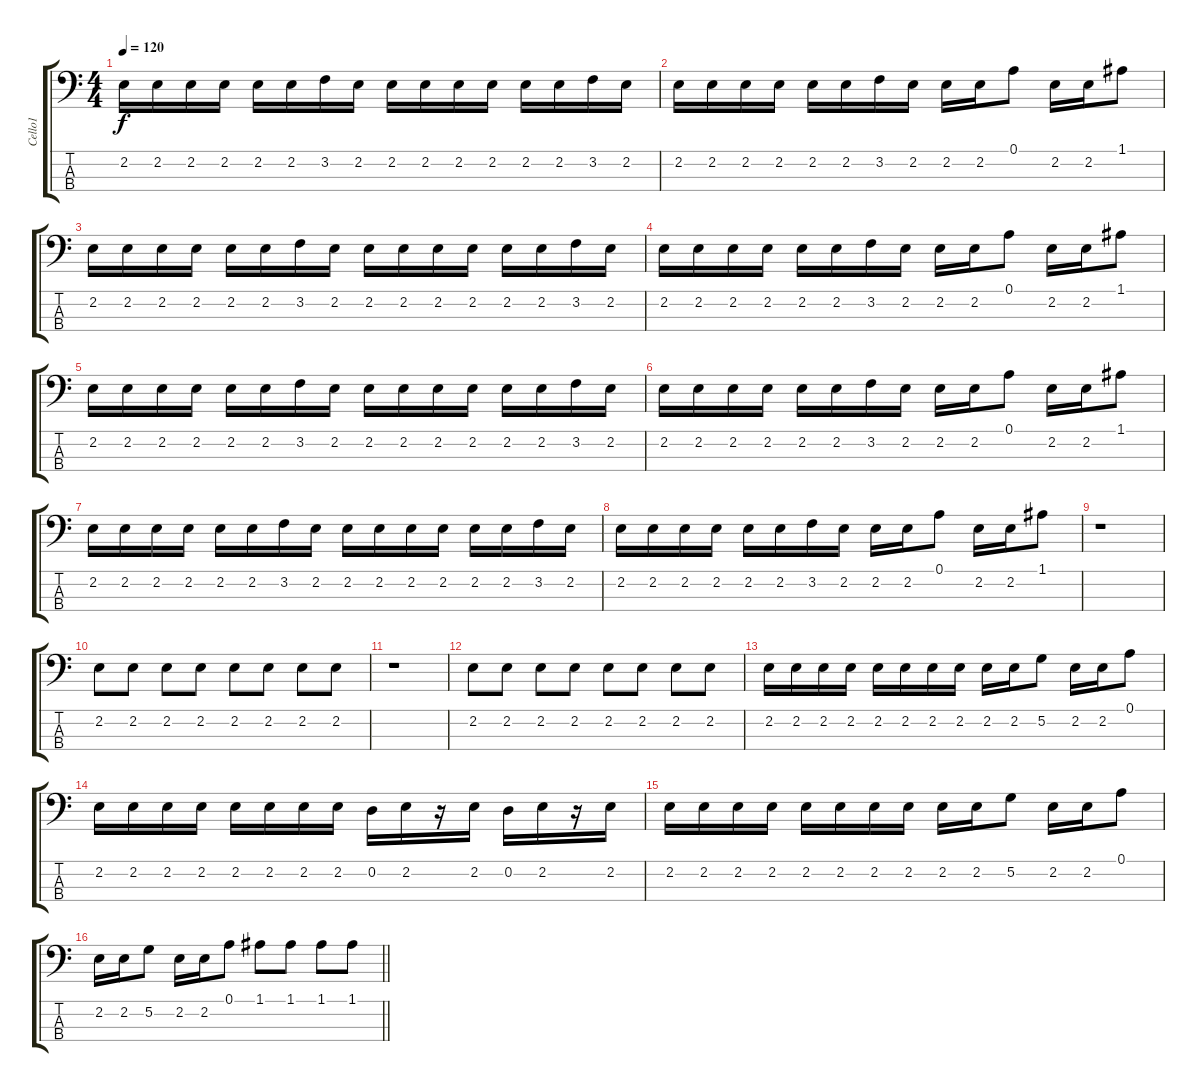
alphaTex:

\track ("Cello1" "Cello1") {instrument distortionguitar}
\staff {score tabs}
\tuning (A2 D2 G1 C1) {hide}
\ts (4 4)
\tempo 120
\clef f4
\ks c
2.2.16{dy f} 2.2.16 2.2.16 2.2.16 2.2.16 2.2.16 3.2.16 2.2.16 2.2.16 2.2.16 2.2.16 2.2.16 2.2.16 2.2.16 3.2.16 2.2.16 |
2.2.16 2.2.16 2.2.16 2.2.16 2.2.16 2.2.16 3.2.16 2.2.16 2.2.16 2.2.16 0.1.8 2.2.16 2.2.16 1.1.8 |
2.2.16 2.2.16 2.2.16 2.2.16 2.2.16 2.2.16 3.2.16 2.2.16 2.2.16 2.2.16 2.2.16 2.2.16 2.2.16 2.2.16 3.2.16 2.2.16 |
2.2.16 2.2.16 2.2.16 2.2.16 2.2.16 2.2.16 3.2.16 2.2.16 2.2.16 2.2.16 0.1.8 2.2.16 2.2.16 1.1.8 |
2.2.16 2.2.16 2.2.16 2.2.16 2.2.16 2.2.16 3.2.16 2.2.16 2.2.16 2.2.16 2.2.16 2.2.16 2.2.16 2.2.16 3.2.16 2.2.16 |
2.2.16 2.2.16 2.2.16 2.2.16 2.2.16 2.2.16 3.2.16 2.2.16 2.2.16 2.2.16 0.1.8 2.2.16 2.2.16 1.1.8 |
2.2.16 2.2.16 2.2.16 2.2.16 2.2.16 2.2.16 3.2.16 2.2.16 2.2.16 2.2.16 2.2.16 2.2.16 2.2.16 2.2.16 3.2.16 2.2.16 |
2.2.16 2.2.16 2.2.16 2.2.16 2.2.16 2.2.16 3.2.16 2.2.16 2.2.16 2.2.16 0.1.8 2.2.16 2.2.16 1.1.8 |
r.1 |
2.2.8 2.2.8 2.2.8 2.2.8 2.2.8 2.2.8 2.2.8 2.2.8 |
r.1 |
2.2.8 2.2.8 2.2.8 2.2.8 2.2.8 2.2.8 2.2.8 2.2.8 |
2.2.16 2.2.16 2.2.16 2.2.16 2.2.16 2.2.16 2.2.16 2.2.16 2.2.16 2.2.16 5.2.8 2.2.16 2.2.16 0.1.8 |
2.2.16 2.2.16 2.2.16 2.2.16 2.2.16 2.2.16 2.2.16 2.2.16 0.2.16 2.2.16 r.16 2.2.16 0.2.16 2.2.16 r.16 2.2.16 |
2.2.16 2.2.16 2.2.16 2.2.16 2.2.16 2.2.16 2.2.16 2.2.16 2.2.16 2.2.16 5.2.8 2.2.16 2.2.16 0.1.8 |
\barLineRight lightlight
2.2.16 2.2.16 5.2.8 2.2.16 2.2.16 0.1.8 1.1.8 1.1.8 1.1.8 1.1.8
